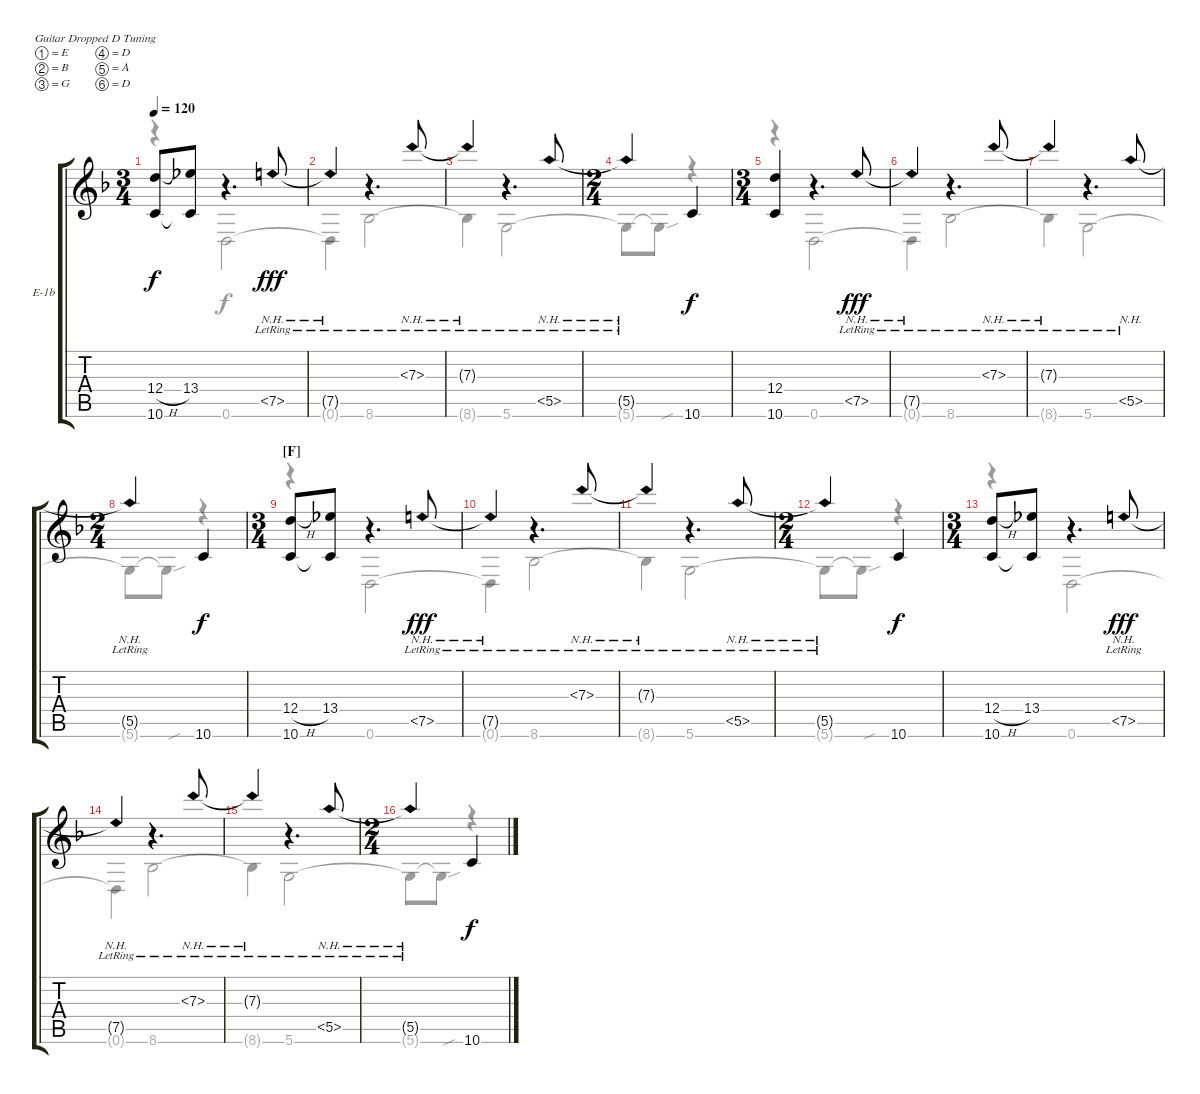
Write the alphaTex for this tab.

\defaultSystemsLayout 4
\bracketExtendMode groupsimilarinstruments
\firstSystemTrackNameOrientation horizontal
\otherSystemsTrackNameOrientation horizontal
\track ("Effect 1b" "E-1b") {instrument electricguitarclean}
\staff {score tabs}
\tuning (E4 B3 G3 D3 A2 D2)
\voice
\ts (3 4)
\tempo 120
\clef g2
\ks f
(10.6 12.4{h}).8{dy f} (13.4 10.6{t}).8 r.4{d} 7.5{nh lr}.8{dy fff} |
7.5{nh lr t}.4 r.4{d} 7.3{nh lr}.8 |
7.3{nh lr t}.4 r.4{d} 5.5{nh lr}.8 |
\ts (2 4)
5.5{nh lr t}.4 10.6.4{dy f} |
\ts (3 4)
(10.6 12.4).4 r.4{d} 7.5{nh lr}.8{dy fff} |
7.5{nh lr t}.4 r.4{d} 7.3{nh lr}.8 |
7.3{nh lr t}.4 r.4{d} 5.5{nh lr}.8 |
\ts (2 4)
5.5{nh lr t}.4 10.6.4{dy f} |
\ts (3 4)
\section ("F" "")
(10.6 12.4{h}).8 (13.4 10.6{t}).8 r.4{d} 7.5{nh lr}.8{dy fff} |
7.5{nh lr t}.4 r.4{d} 7.3{nh lr}.8 |
7.3{nh lr t}.4 r.4{d} 5.5{nh lr}.8 |
\ts (2 4)
5.5{nh lr t}.4 10.6.4{dy f} |
\ts (3 4)
(10.6 12.4{h}).8 (13.4 10.6{t}).8 r.4{d} 7.5{nh lr}.8{dy fff} |
7.5{nh lr t}.4 r.4{d} 7.3{nh lr}.8 |
7.3{nh lr t}.4 r.4{d} 5.5{nh lr}.8 |
\ts (2 4)
5.5{nh lr t}.4 10.6.4{dy f}
\voice
\clef g2
\ottava regular
\simile none
\ks f
r.4{dy f} 0.6.2 |
0.6{t}.4 8.6.2 |
8.6{t}.4 5.6.2 |
5.6{t}.8 5.6{sou t}.8 r.4 |
r.4 0.6.2 |
0.6{t}.4 8.6.2 |
8.6{t}.4 5.6.2 |
5.6{t}.8 5.6{sou t}.8 r.4 |
r.4 0.6.2 |
0.6{t}.4 8.6.2 |
8.6{t}.4 5.6.2 |
5.6{t}.8 5.6{sou t}.8 r.4 |
r.4 0.6.2 |
0.6{t}.4 8.6.2 |
8.6{t}.4 5.6.2 |
5.6{t}.8 5.6{sou t}.8 r.4
